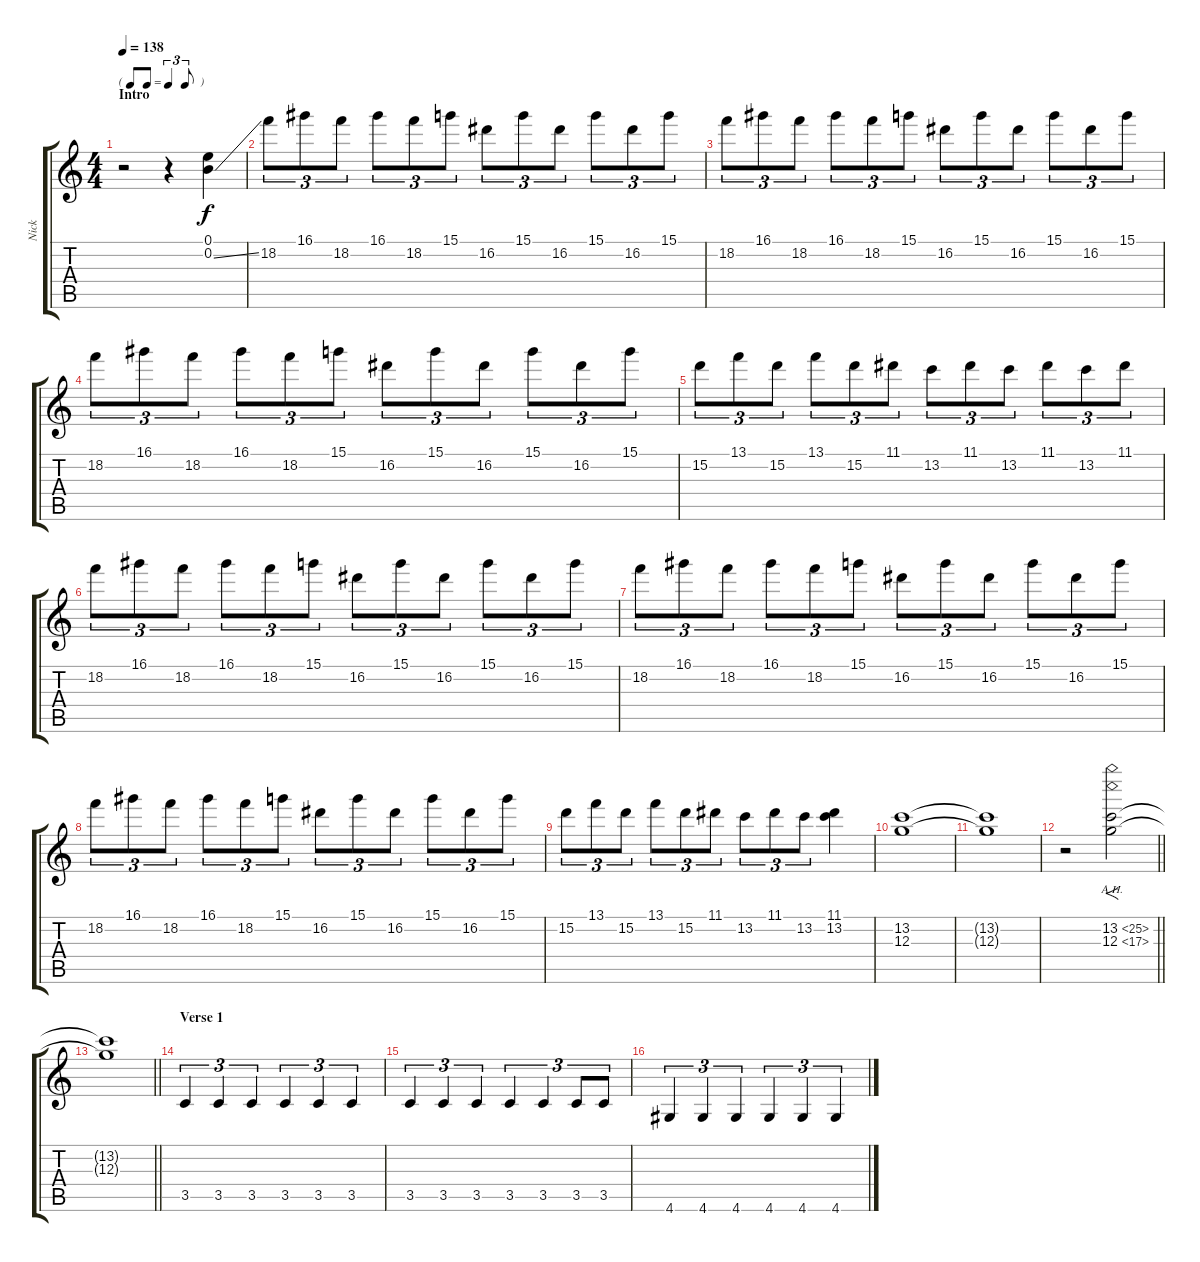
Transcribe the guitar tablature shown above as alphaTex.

\track ("Nick" "Nick") {instrument distortionguitar}
\staff {score tabs}
\tuning (E4 B3 G3 D3 A2 E2) {hide}
\ts (4 4)
\tf triplet8th
\section ("" "Intro")
\tempo 138
\clef g2
\ks c
r.2{dy f instrument distortionguitar} r.4 (0.1 0.2{ss}).4 |
18.2.8{tu (3 2)} 16.1.8{tu (3 2)} 18.2.8{tu (3 2)} 16.1.8{tu (3 2)} 18.2.8{tu (3 2)} 15.1.8{tu (3 2)} 16.2.8{tu (3 2)} 15.1.8{tu (3 2)} 16.2.8{tu (3 2)} 15.1.8{tu (3 2)} 16.2.8{tu (3 2)} 15.1.8{tu (3 2)} |
18.2.8{tu (3 2)} 16.1.8{tu (3 2)} 18.2.8{tu (3 2)} 16.1.8{tu (3 2)} 18.2.8{tu (3 2)} 15.1.8{tu (3 2)} 16.2.8{tu (3 2)} 15.1.8{tu (3 2)} 16.2.8{tu (3 2)} 15.1.8{tu (3 2)} 16.2.8{tu (3 2)} 15.1.8{tu (3 2)} |
18.2.8{tu (3 2)} 16.1.8{tu (3 2)} 18.2.8{tu (3 2)} 16.1.8{tu (3 2)} 18.2.8{tu (3 2)} 15.1.8{tu (3 2)} 16.2.8{tu (3 2)} 15.1.8{tu (3 2)} 16.2.8{tu (3 2)} 15.1.8{tu (3 2)} 16.2.8{tu (3 2)} 15.1.8{tu (3 2)} |
15.2.8{tu (3 2)} 13.1.8{tu (3 2)} 15.2.8{tu (3 2)} 13.1.8{tu (3 2)} 15.2.8{tu (3 2)} 11.1.8{tu (3 2)} 13.2.8{tu (3 2)} 11.1.8{tu (3 2)} 13.2.8{tu (3 2)} 11.1.8{tu (3 2)} 13.2.8{tu (3 2)} 11.1.8{tu (3 2)} |
18.2.8{tu (3 2)} 16.1.8{tu (3 2)} 18.2.8{tu (3 2)} 16.1.8{tu (3 2)} 18.2.8{tu (3 2)} 15.1.8{tu (3 2)} 16.2.8{tu (3 2)} 15.1.8{tu (3 2)} 16.2.8{tu (3 2)} 15.1.8{tu (3 2)} 16.2.8{tu (3 2)} 15.1.8{tu (3 2)} |
18.2.8{tu (3 2)} 16.1.8{tu (3 2)} 18.2.8{tu (3 2)} 16.1.8{tu (3 2)} 18.2.8{tu (3 2)} 15.1.8{tu (3 2)} 16.2.8{tu (3 2)} 15.1.8{tu (3 2)} 16.2.8{tu (3 2)} 15.1.8{tu (3 2)} 16.2.8{tu (3 2)} 15.1.8{tu (3 2)} |
18.2.8{tu (3 2)} 16.1.8{tu (3 2)} 18.2.8{tu (3 2)} 16.1.8{tu (3 2)} 18.2.8{tu (3 2)} 15.1.8{tu (3 2)} 16.2.8{tu (3 2)} 15.1.8{tu (3 2)} 16.2.8{tu (3 2)} 15.1.8{tu (3 2)} 16.2.8{tu (3 2)} 15.1.8{tu (3 2)} |
15.2.8{tu (3 2)} 13.1.8{tu (3 2)} 15.2.8{tu (3 2)} 13.1.8{tu (3 2)} 15.2.8{tu (3 2)} 11.1.8{tu (3 2)} 13.2.8{tu (3 2)} 11.1.8{tu (3 2)} 13.2.8{tu (3 2)} (11.1 13.2).4 |
(13.2 12.3).1 |
(13.2{t} 12.3{t}).1 |
\barLineRight lightlight
r.2 (13.2{ah 12} 12.3{ah 5}).2{f} |
\barLineRight lightlight
(13.2{t} 12.3{t}).1 |
\section ("" "Verse 1")
3.5.4{tu (3 2) instrument overdrivenguitar} 3.5.4{tu (3 2)} 3.5.4{tu (3 2)} 3.5.4{tu (3 2)} 3.5.4{tu (3 2)} 3.5.4{tu (3 2)} |
3.5.4{tu (3 2)} 3.5.4{tu (3 2)} 3.5.4{tu (3 2)} 3.5.4{tu (3 2)} 3.5.4{tu (3 2)} 3.5.8{tu (3 2)} 3.5.8{tu (3 2)} |
4.6.4{tu (3 2)} 4.6.4{tu (3 2)} 4.6.4{tu (3 2)} 4.6.4{tu (3 2)} 4.6.4{tu (3 2)} 4.6.4{tu (3 2)}
